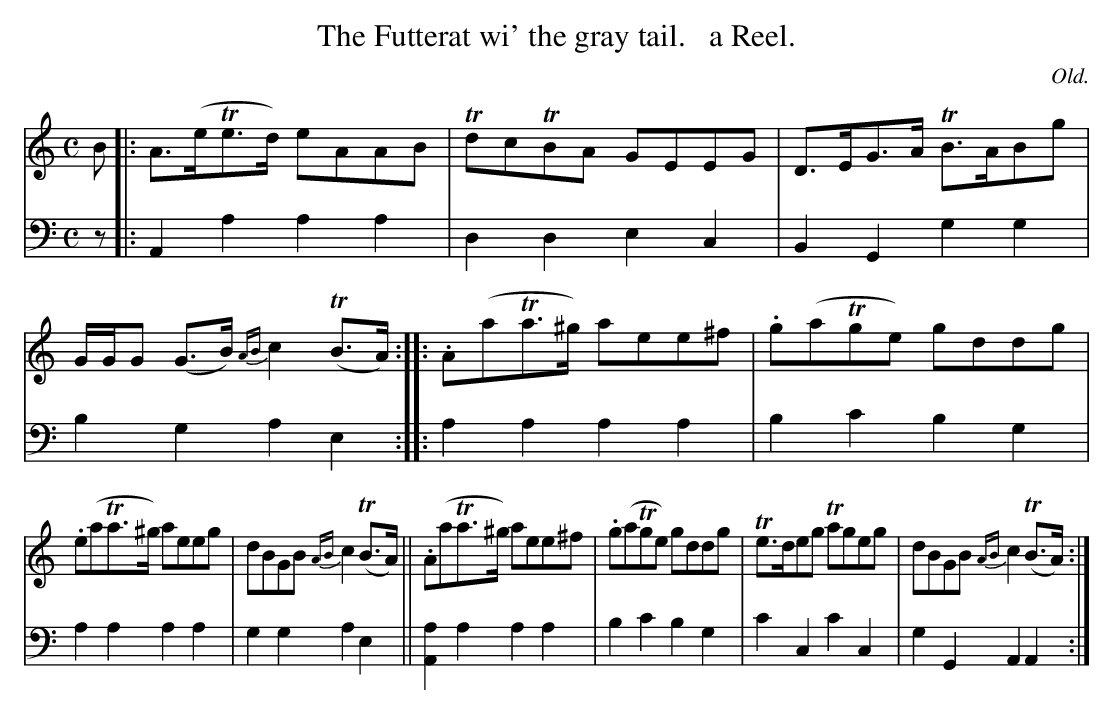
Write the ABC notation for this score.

X:1
T: The Futterat wi' the gray tail.   a Reel.
O: Old.
M: C
L: 1/8
K: Am
V: 1 staves=2
B |:\
A>(eTe>d) eAAB | TdcTBA GEEG | D>EG>A TB>ABg | G/G/G (G>B) {AB}c2 (TB>A) :: .A(aTa>^g) aee^f | .g(aTge) gddg |
.e(aTa>^g) aeeg | dBGB {AB}c2(TB>A) || .A(aTa>^g) aee^f | .g(aTge) gddg | Te>deg Tageg | dBGB {AB}c2 (TB>A) :|
V: 2 clef=bass middle=d
z |: A2a2 a2a2 | d2d2 e2c2 | B2G2 g2g2 | b2g2 a2e2 :: a2a2 a2a2 | b2c'2 b2g2 |
a2a2 a2a2 | g2g2 a2e2 || [a2A2]a2 a2a2 | b2c'2 b2g2 | c'2c2 c'2c2 | g2G2 A2A2 :|
